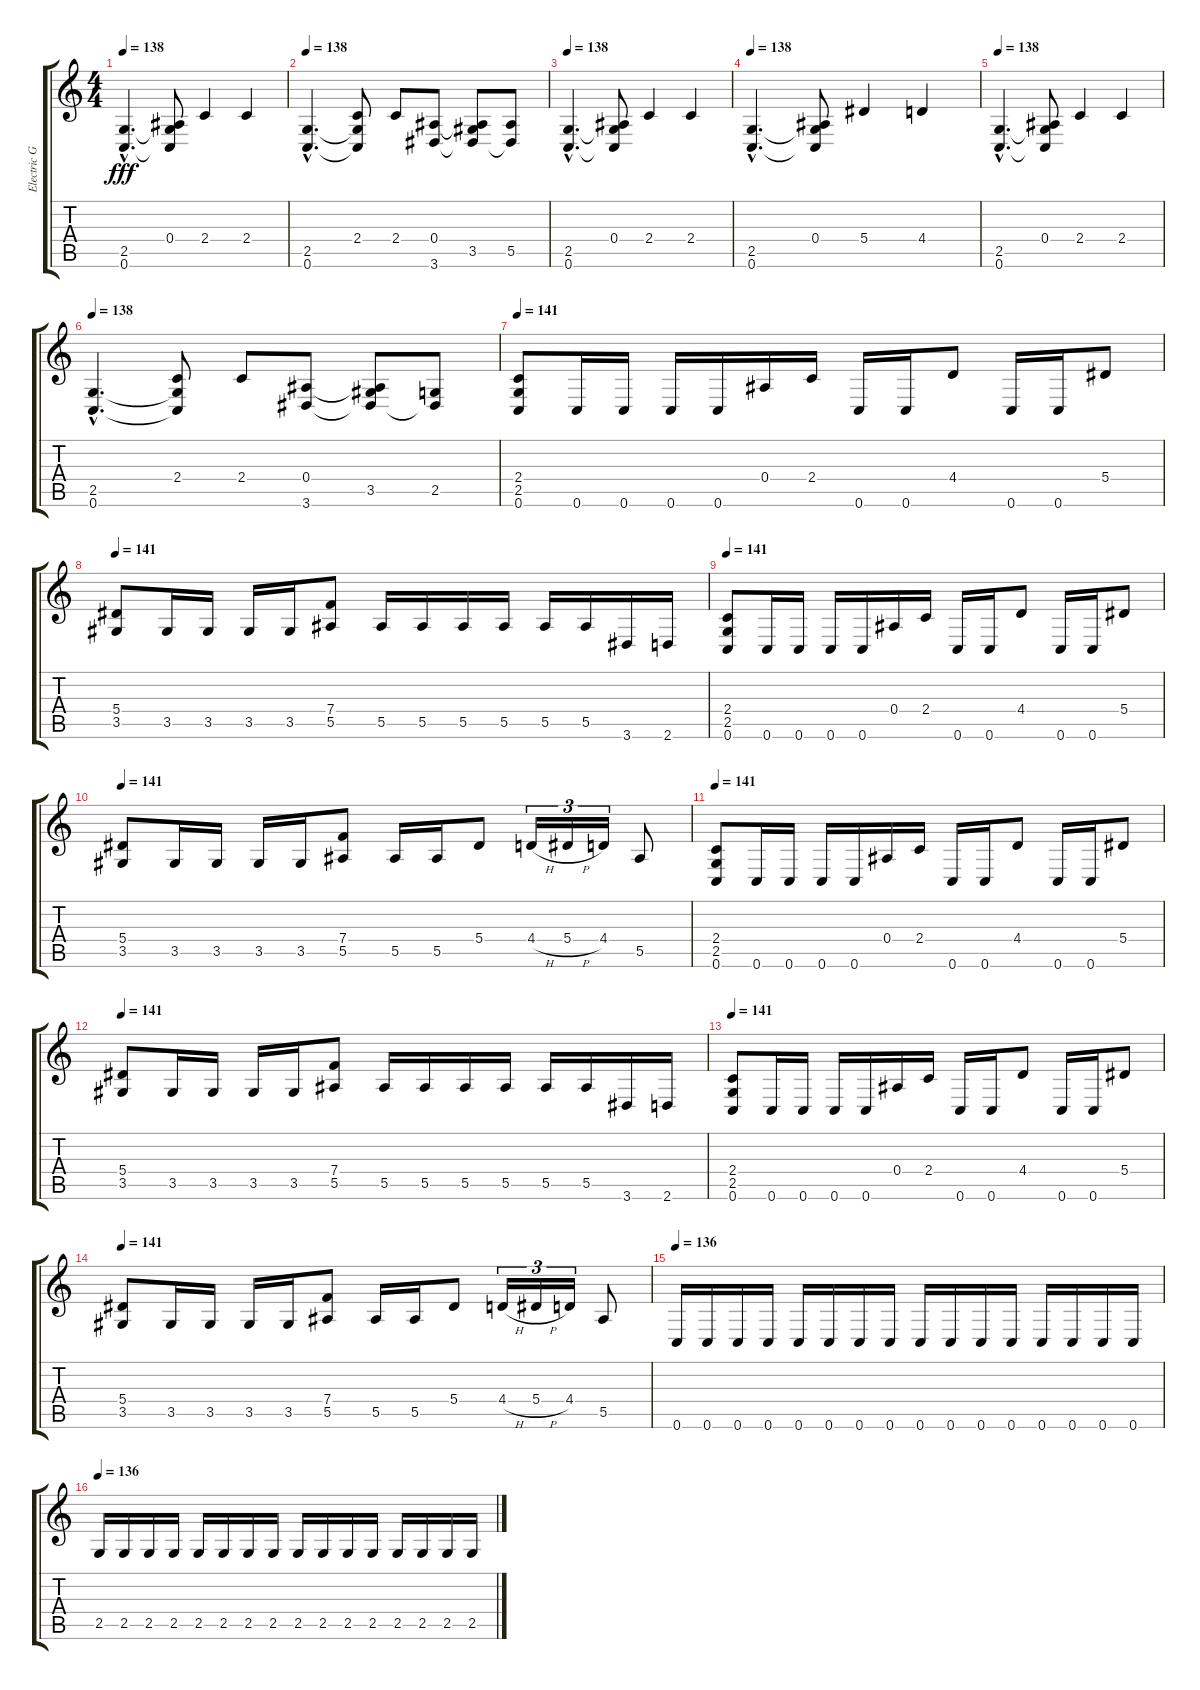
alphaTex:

\track ("Electric Guitar 1" "Electric G") {instrument distortionguitar}
\staff {score tabs}
\tuning (C4 G3 Eb3 Bb2 F2 C2) {hide}
\ts (4 4)
\tempo 138
\clef g2
\ks c
(2.5{hac} 0.6{hac}).4{d dy fff} (0.4 2.5{t} 0.6{t}).8 2.4.4 2.4.4 |
\tempo 138
(2.5{hac} 0.6{hac}).4{d} (2.4 2.5{t} 0.6{t}).8 2.4.8 (0.4 3.6).8 (0.4{t} 3.5 3.6{t}).8 (5.5 3.6{t}).8 |
\tempo 138
(2.5{hac} 0.6{hac}).4{d} (0.4 2.5{t} 0.6{t}).8 2.4.4 2.4.4 |
\tempo 138
(2.5{hac} 0.6{hac}).4{d} (0.4 2.5{t} 0.6{t}).8 5.4.4 4.4.4 |
\tempo 138
(2.5{hac} 0.6{hac}).4{d} (0.4 2.5{t} 0.6{t}).8 2.4.4 2.4.4 |
\tempo 138
(2.5{hac} 0.6{hac}).4{d} (2.4 2.5{t} 0.6{t}).8 2.4.8 (0.4 3.6).8 (0.4{t} 3.5 3.6{t}).8 (2.5 3.6{t}).8 |
\tempo 141
(2.4 2.5 0.6).8 0.6.16 0.6.16 0.6.16 0.6.16 0.4.16 2.4.16 0.6.16 0.6.16 4.4.8 0.6.16 0.6.16 5.4.8 |
\tempo 141
(5.4 3.5).8 3.5.16 3.5.16 3.5.16 3.5.16 (7.4 5.5).8 5.5.16 5.5.16 5.5.16 5.5.16 5.5.16 5.5.16 3.6.16 2.6.16 |
\tempo 141
(2.4 2.5 0.6).8 0.6.16 0.6.16 0.6.16 0.6.16 0.4.16 2.4.16 0.6.16 0.6.16 4.4.8 0.6.16 0.6.16 5.4.8 |
\tempo 141
(5.4 3.5).8 3.5.16 3.5.16 3.5.16 3.5.16 (7.4 5.5).8 5.5.16 5.5.16 5.4.8 4.4{h}.16{tu (3 2)} 5.4{h}.16{tu (3 2)} 4.4.16{tu (3 2)} 5.5.8 |
\tempo 141
(2.4 2.5 0.6).8 0.6.16 0.6.16 0.6.16 0.6.16 0.4.16 2.4.16 0.6.16 0.6.16 4.4.8 0.6.16 0.6.16 5.4.8 |
\tempo 141
(5.4 3.5).8 3.5.16 3.5.16 3.5.16 3.5.16 (7.4 5.5).8 5.5.16 5.5.16 5.5.16 5.5.16 5.5.16 5.5.16 3.6.16 2.6.16 |
\tempo 141
(2.4 2.5 0.6).8 0.6.16 0.6.16 0.6.16 0.6.16 0.4.16 2.4.16 0.6.16 0.6.16 4.4.8 0.6.16 0.6.16 5.4.8 |
\tempo 141
(5.4 3.5).8 3.5.16 3.5.16 3.5.16 3.5.16 (7.4 5.5).8 5.5.16 5.5.16 5.4.8 4.4{h}.16{tu (3 2)} 5.4{h}.16{tu (3 2)} 4.4.16{tu (3 2)} 5.5.8 |
\tempo 136
0.6.16 0.6.16 0.6.16 0.6.16 0.6.16 0.6.16 0.6.16 0.6.16 0.6.16 0.6.16 0.6.16 0.6.16 0.6.16 0.6.16 0.6.16 0.6.16 |
\tempo 136
2.5.16 2.5.16 2.5.16 2.5.16 2.5.16 2.5.16 2.5.16 2.5.16 2.5.16 2.5.16 2.5.16 2.5.16 2.5.16 2.5.16 2.5.16 2.5.16
